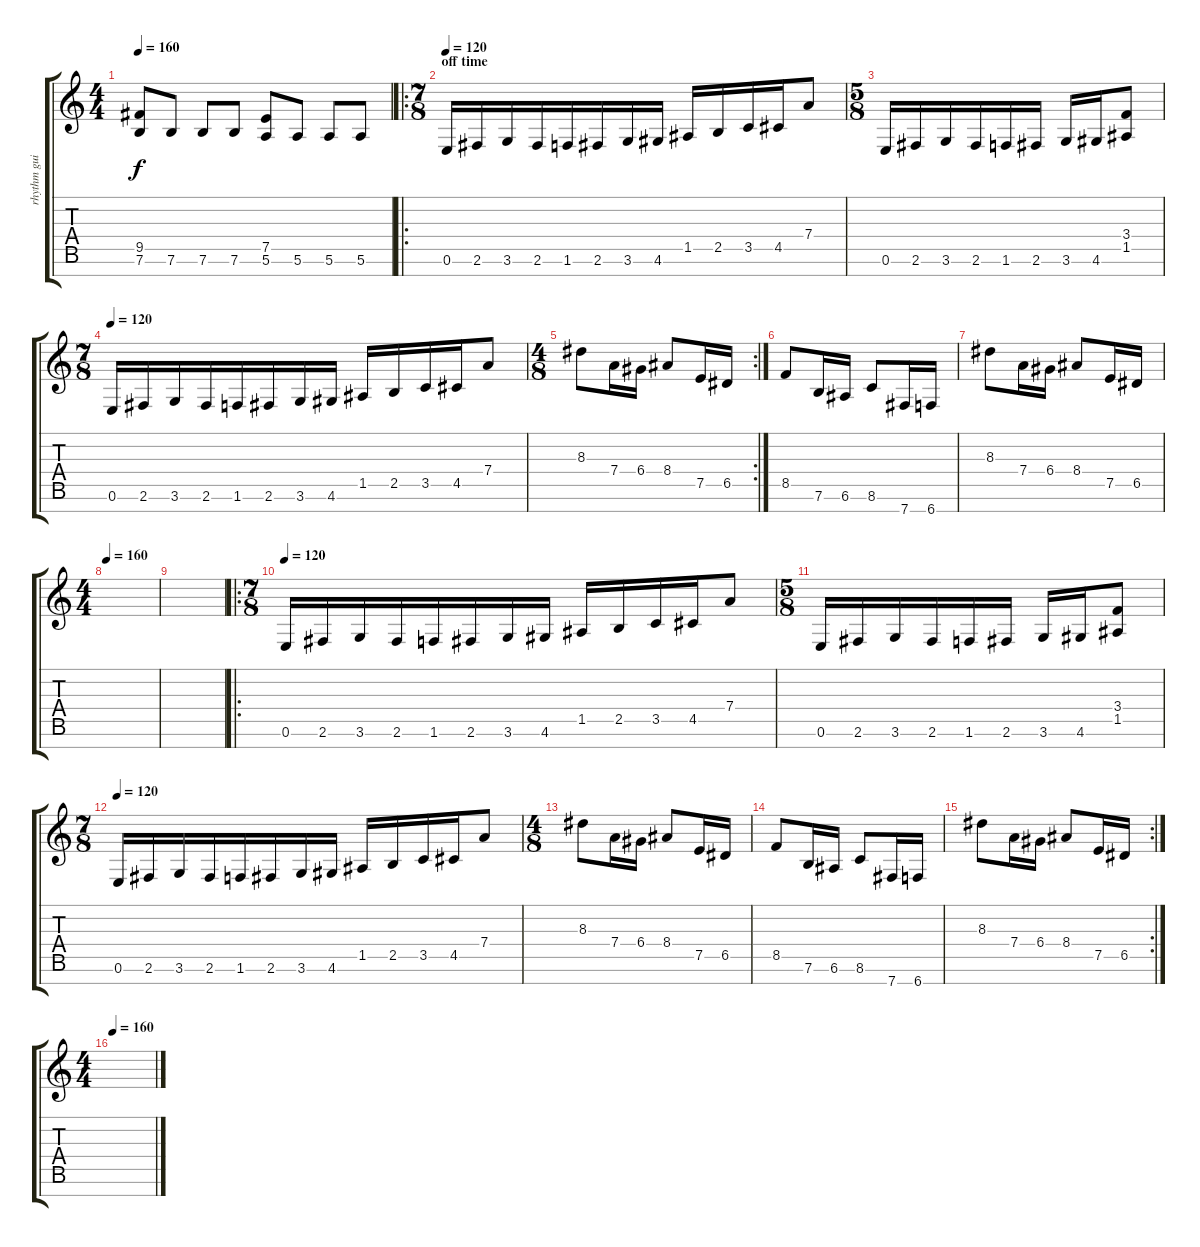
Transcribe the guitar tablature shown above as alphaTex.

\track ("rhythm guitar" "rhythm gui") {instrument distortionguitar}
\staff {score tabs}
\tuning (E4 B3 G3 D3 A2 E2 B1) {hide}
\ts (4 4)
\tempo 160
\clef g2
\ks c
(9.5 7.6).8{dy f} 7.6.8 7.6.8 7.6.8 (7.5 5.6).8 5.6.8 5.6.8 5.6.8 |
\ro
\ts (7 8)
\section ("" "off time")
\tempo 120
0.6.16 2.6.16 3.6.16 2.6.16 1.6.16 2.6.16 3.6.16 4.6.16 1.5.16 2.5.16 3.5.16 4.5.16 7.4.8 |
\ts (5 8)
0.6.16 2.6.16 3.6.16 2.6.16 1.6.16 2.6.16 3.6.16 4.6.16 (3.4 1.5).8 |
\ts (7 8)
\tempo 120
0.6.16 2.6.16 3.6.16 2.6.16 1.6.16 2.6.16 3.6.16 4.6.16 1.5.16 2.5.16 3.5.16 4.5.16 7.4.8 |
\rc 2
\ts (4 8)
8.3.8 7.4.16 6.4.16 8.4.8 7.5.16 6.5.16 |
8.5.8 7.6.16 6.6.16 8.6.8 7.7.16 6.7.16 |
8.3.8 7.4.16 6.4.16 8.4.8 7.5.16 6.5.16 |
\ts (4 4)
\tempo 160
|
|
\ro
\ts (7 8)
\tempo 120
0.6.16 2.6.16 3.6.16 2.6.16 1.6.16 2.6.16 3.6.16 4.6.16 1.5.16 2.5.16 3.5.16 4.5.16 7.4.8 |
\ts (5 8)
0.6.16 2.6.16 3.6.16 2.6.16 1.6.16 2.6.16 3.6.16 4.6.16 (3.4 1.5).8 |
\ts (7 8)
\tempo 120
0.6.16 2.6.16 3.6.16 2.6.16 1.6.16 2.6.16 3.6.16 4.6.16 1.5.16 2.5.16 3.5.16 4.5.16 7.4.8 |
\ts (4 8)
8.3.8 7.4.16 6.4.16 8.4.8 7.5.16 6.5.16 |
8.5.8 7.6.16 6.6.16 8.6.8 7.7.16 6.7.16 |
\rc 2
8.3.8 7.4.16 6.4.16 8.4.8 7.5.16 6.5.16 |
\ts (4 4)
\tempo 160
